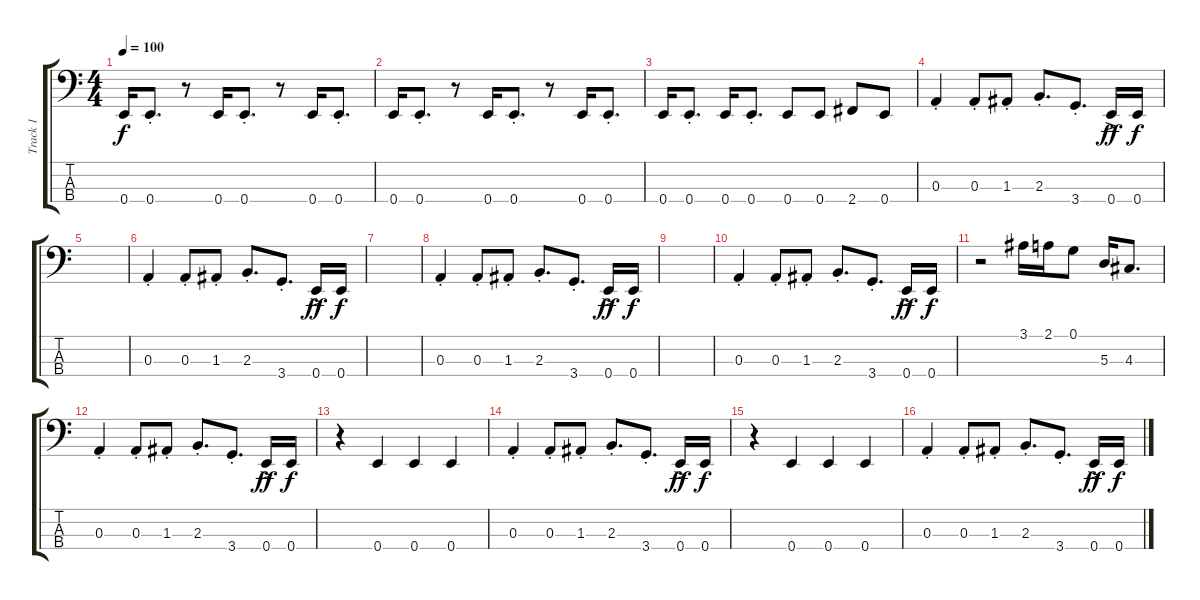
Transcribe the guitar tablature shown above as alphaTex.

\track ("Track 1" "Track 1") {instrument slapbass1}
\staff {score tabs}
\tuning (G2 D2 A1 E1) {hide}
\ts (4 4)
\tempo 100
\clef f4
\ks c
0.4.16{dy f} 0.4{st}.8{d} r.8 0.4.16 0.4{st}.8{d} r.8 0.4.16 0.4{st}.8{d} |
0.4.16 0.4{st}.8{d} r.8 0.4.16 0.4{st}.8{d} r.8 0.4.16 0.4{st}.8{d} |
0.4.16 0.4{st}.8{d} 0.4.16 0.4{st}.8{d} 0.4.8 0.4.8 2.4.8 0.4.8 |
0.3{st}.4 0.3{st}.8 1.3{st}.8 2.3{st}.8{d} 3.4{st}.8{d} 0.4{ac}.16{dy ff} 0.4.16{dy f} |
|
0.3{st}.4 0.3{st}.8 1.3{st}.8 2.3{st}.8{d} 3.4{st}.8{d} 0.4{ac}.16{dy ff} 0.4.16{dy f} |
|
0.3{st}.4 0.3{st}.8 1.3{st}.8 2.3{st}.8{d} 3.4{st}.8{d} 0.4{ac}.16{dy ff} 0.4.16{dy f} |
|
0.3{st}.4 0.3{st}.8 1.3{st}.8 2.3{st}.8{d} 3.4{st}.8{d} 0.4{ac}.16{dy ff} 0.4.16{dy f} |
r.2 3.1.16 2.1.16 0.1.8 5.3.16 4.3.8{d} |
0.3{st}.4 0.3{st}.8 1.3{st}.8 2.3{st}.8{d} 3.4{st}.8{d} 0.4{ac}.16{dy ff} 0.4.16{dy f} |
r.4 0.4.4 0.4.4 0.4.4 |
0.3{st}.4 0.3{st}.8 1.3{st}.8 2.3{st}.8{d} 3.4{st}.8{d} 0.4{ac}.16{dy ff} 0.4.16{dy f} |
r.4 0.4.4 0.4.4 0.4.4 |
0.3{st}.4 0.3{st}.8 1.3{st}.8 2.3{st}.8{d} 3.4{st}.8{d} 0.4{ac}.16{dy ff} 0.4.16{dy f}
